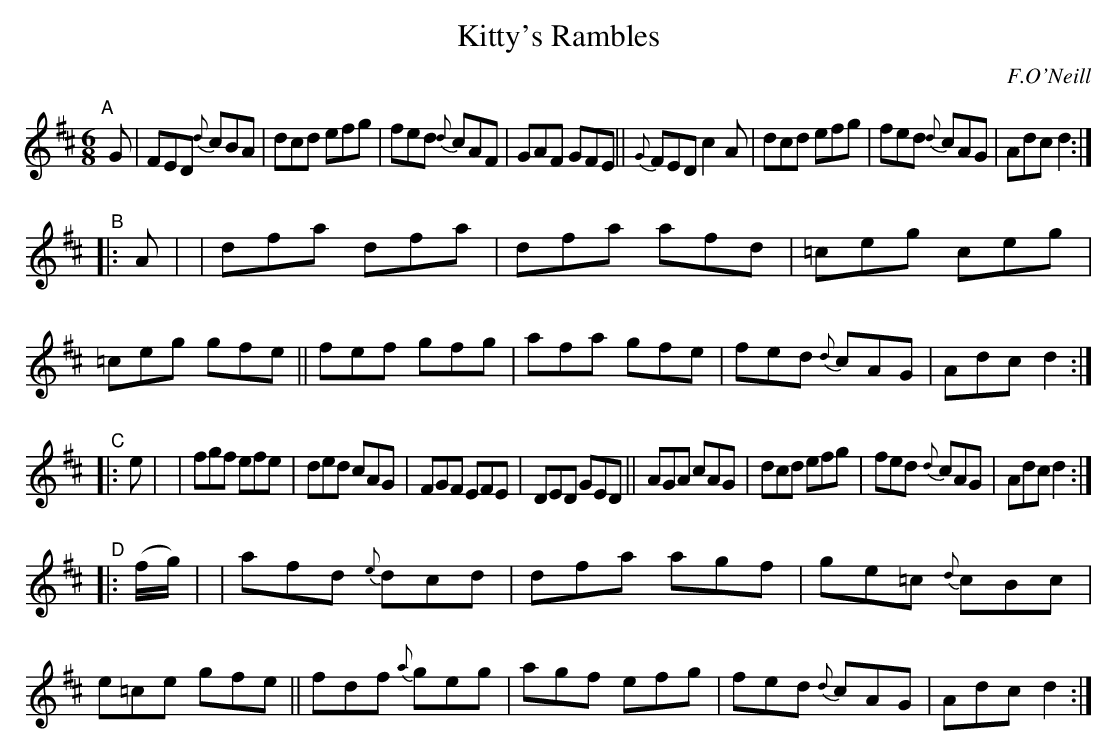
X:1
T: Kitty's Rambles
O: F.O'Neill
M: 6/8
L: 1/8
K: D
"^A"[|] G \
|  FED {d}cBA | dcd efg | fed {d}cAF | GAF GFE \
|| {G}FED c2A | dcd efg | fed {d}cAG | Adc d2 :|
"^B"|: A |\
|  dfa dfa | dfa afd | =ceg ceg | =ceg gfe \
|| fef gfg | afa gfe | fed {d}cAG | Adc d2 :|
"^C"|: e |\
|  fgf efe | ded cAG | FGF EFE | DED GED \
|| AGA cAG | dcd efg | fed {d}cAG | Adc d2 :|
"^D"|: (f/g/) |\
|  afd {e}dcd | dfa agf | ge=c {d}cBc | e=ce gfe \
|| fdf {a}geg | agf efg | fed {d}cAG | Adc d2 :|
